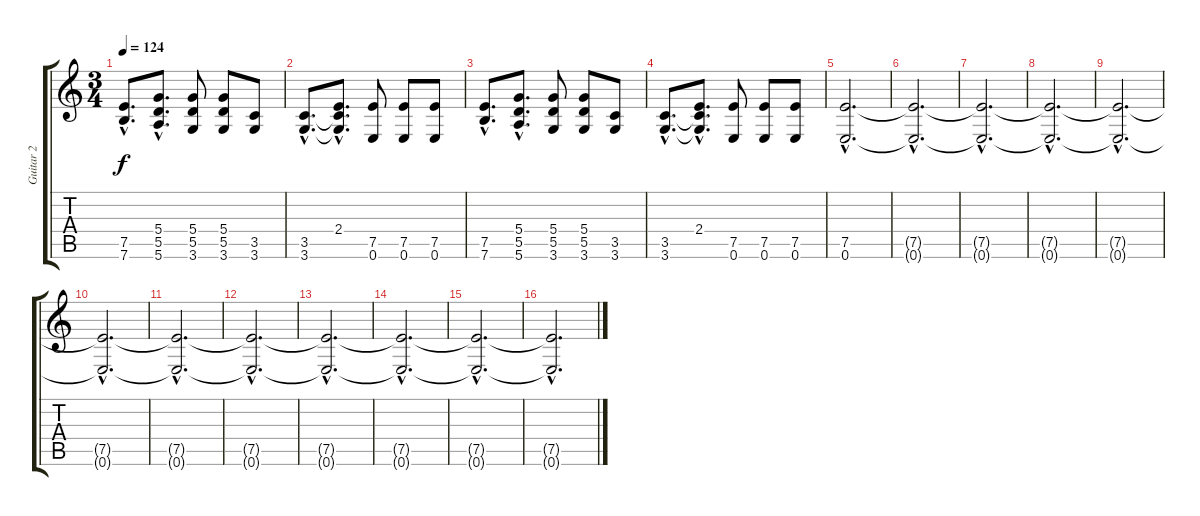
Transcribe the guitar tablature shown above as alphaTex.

\track ("Guitar 2" "Guitar 2") {instrument distortionguitar}
\staff {score tabs}
\tuning (E4 B3 G3 D3 A2 E2) {hide}
\ts (3 4)
\tempo 124
\clef g2
\ks c
(7.5{hac} 7.6{hac}).8{d dy f} (5.4{hac} 5.5{hac} 5.6{hac}).8{d} (5.4 5.5 3.6).8 (5.4 5.5 3.6).8 (3.5 3.6).8 |
(3.5{hac} 3.6{hac}).8{d} (2.4{hac} 3.5{hac t} 3.6{hac t}).8{d} (7.5 0.6).8 (7.5 0.6).8 (7.5 0.6).8 |
(7.5{hac} 7.6{hac}).8{d} (5.4{hac} 5.5{hac} 5.6{hac}).8{d} (5.4 5.5 3.6).8 (5.4 5.5 3.6).8 (3.5 3.6).8 |
(3.5{hac} 3.6{hac}).8{d} (2.4{hac} 3.5{hac t} 3.6{hac t}).8{d} (7.5 0.6).8 (7.5 0.6).8 (7.5 0.6).8 |
(7.5{hac} 0.6{hac}).2{d} |
(7.5{hac t} 0.6{hac t}).2{d} |
(7.5{hac t} 0.6{hac t}).2{d} |
(7.5{hac t} 0.6{hac t}).2{d} |
(7.5{hac t} 0.6{hac t}).2{d} |
(7.5{hac t} 0.6{hac t}).2{d} |
(7.5{hac t} 0.6{hac t}).2{d} |
(7.5{hac t} 0.6{hac t}).2{d} |
(7.5{hac t} 0.6{hac t}).2{d} |
(7.5{hac t} 0.6{hac t}).2{d volume 7} |
(7.5{hac t} 0.6{hac t}).2{d volume 5} |
(7.5{hac t} 0.6{hac t}).2{d volume 3}
